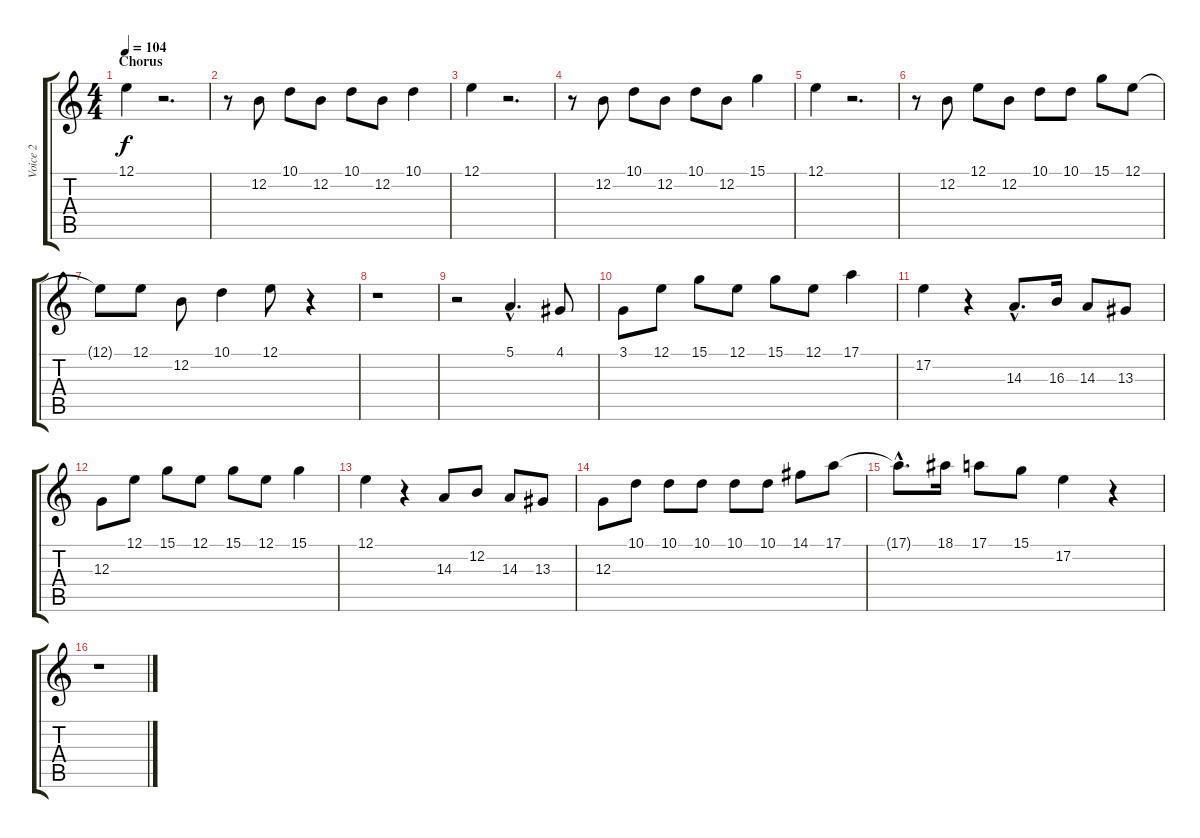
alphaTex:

\track ("Voice 2" "Voice 2") {instrument lead2sawtooth}
\staff {score tabs}
\tuning (E4 B3 G3 D3 A2 E2) {hide}
\ts (4 4)
\section ("" "Chorus")
\tempo 104
\clef g2
\ks c
12.1.4{dy f} r.2{d} |
r.8 12.2.8 10.1.8 12.2.8 10.1.8 12.2.8 10.1.4 |
12.1.4 r.2{d} |
r.8 12.2.8 10.1.8 12.2.8 10.1.8 12.2.8 15.1.4 |
12.1.4 r.2{d} |
r.8 12.2.8 12.1.8 12.2.8 10.1.8 10.1.8 15.1.8 12.1.8 |
12.1{t}.8 12.1.8 12.2.8 10.1.4 12.1.8 r.4 |
r.1 |
r.2 5.1{hac}.4{d} 4.1.8 |
3.1.8 12.1.8 15.1.8 12.1.8 15.1.8 12.1.8 17.1.4 |
17.2.4 r.4 14.3{hac}.8{d} 16.3.16 14.3.8 13.3.8 |
12.3.8 12.1.8 15.1.8 12.1.8 15.1.8 12.1.8 15.1.4 |
12.1.4 r.4 14.3.8 12.2.8 14.3.8 13.3.8 |
12.3.8 10.1.8 10.1.8 10.1.8 10.1.8 10.1.8 14.1.8 17.1.8 |
17.1{hac t}.8{d} 18.1.16 17.1.8 15.1.8 17.2.4 r.4 |
r.1
